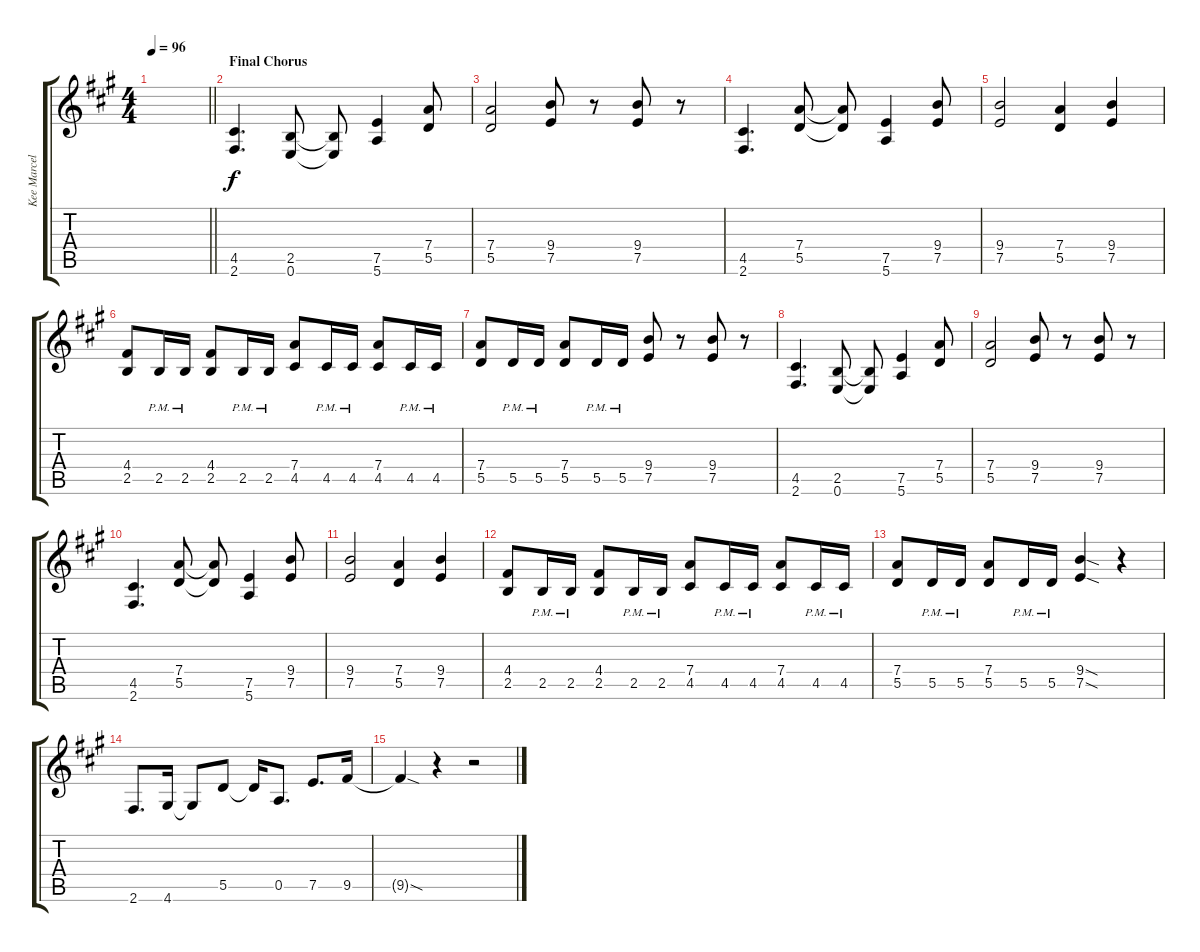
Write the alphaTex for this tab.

\track ("Kee Marcello" "Kee Marcel") {instrument distortionguitar}
\staff {score tabs}
\tuning (E4 B3 G3 D3 A2 E2) {hide}
\ts (4 4)
\tempo 96
\clef g2
\barLineRight lightlight
\ks a
|
\section ("" "Final Chorus")
(4.5 2.6).4{d} (2.5 0.6).8 (2.5{t} 0.6{t}).8 (7.5 5.6).4 (7.4 5.5).8 |
(7.4 5.5).2 (9.4 7.5).8 r.8 (9.4 7.5).8 r.8 |
(4.5 2.6).4{d} (7.4 5.5).8 (7.4{t} 5.5{t}).8 (7.5 5.6).4 (9.4 7.5).8 |
(9.4 7.5).2 (7.4 5.5).4 (9.4 7.5).4 |
(4.4 2.5).8 2.5{pm}.16 2.5{pm}.16 (4.4 2.5).8 2.5{pm}.16 2.5{pm}.16 (7.4 4.5).8 4.5{pm}.16 4.5{pm}.16 (7.4 4.5).8 4.5{pm}.16 4.5{pm}.16 |
(7.4 5.5).8 5.5{pm}.16 5.5{pm}.16 (7.4 5.5).8 5.5{pm}.16 5.5{pm}.16 (9.4 7.5).8 r.8 (9.4 7.5).8 r.8 |
(4.5 2.6).4{d} (2.5 0.6).8 (2.5{t} 0.6{t}).8 (7.5 5.6).4 (7.4 5.5).8 |
(7.4 5.5).2 (9.4 7.5).8 r.8 (9.4 7.5).8 r.8 |
(4.5 2.6).4{d} (7.4 5.5).8 (7.4{t} 5.5{t}).8 (7.5 5.6).4 (9.4 7.5).8 |
(9.4 7.5).2 (7.4 5.5).4 (9.4 7.5).4 |
(4.4 2.5).8 2.5{pm}.16 2.5{pm}.16 (4.4 2.5).8 2.5{pm}.16 2.5{pm}.16 (7.4 4.5).8 4.5{pm}.16 4.5{pm}.16 (7.4 4.5).8 4.5{pm}.16 4.5{pm}.16 |
(7.4 5.5).8 5.5{pm}.16 5.5{pm}.16 (7.4 5.5).8 5.5{pm}.16 5.5{pm}.16 (9.4{sod} 7.5{sod}).4 r.4 |
2.6.8{d} 4.6.16 4.6{t}.8 5.5.8 5.5{t}.16 0.5.8{d} 7.5.8{d} 9.5.16 |
9.5{sod t}.4 r.4 r.2
